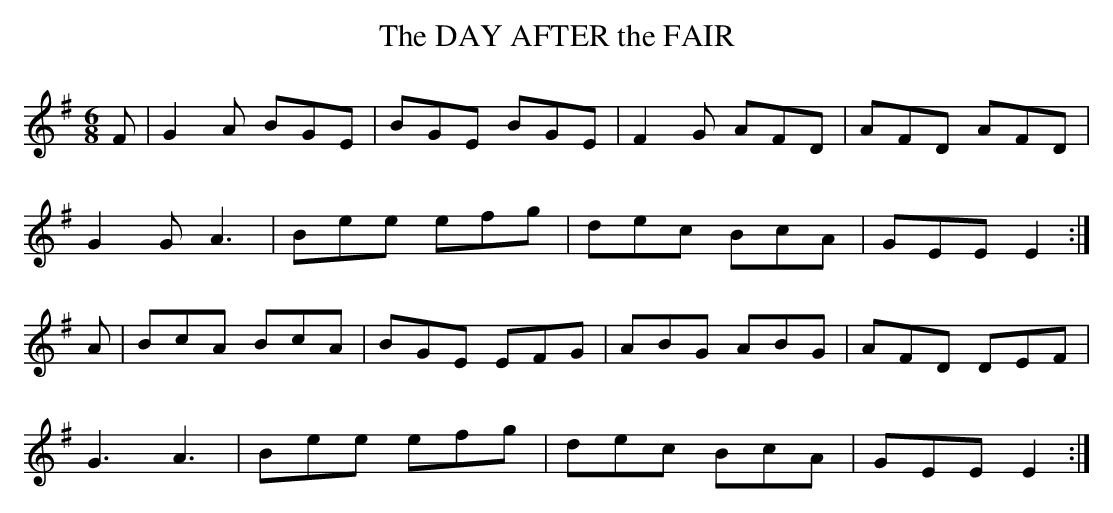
X:1
T:DAY AFTER the FAIR, The
M:6/8
L:1/8
K:Em % source key = Gm
F|G2A BGE|BGE BGE|F2G AFD|AFD AFD|
G2G A3|Bee efg|dec BcA|GEE E2 :|
A|BcA BcA|BGE EFG|ABG ABG|AFD DEF|
G3A3|Bee efg|dec BcA|GEE E2 :|
